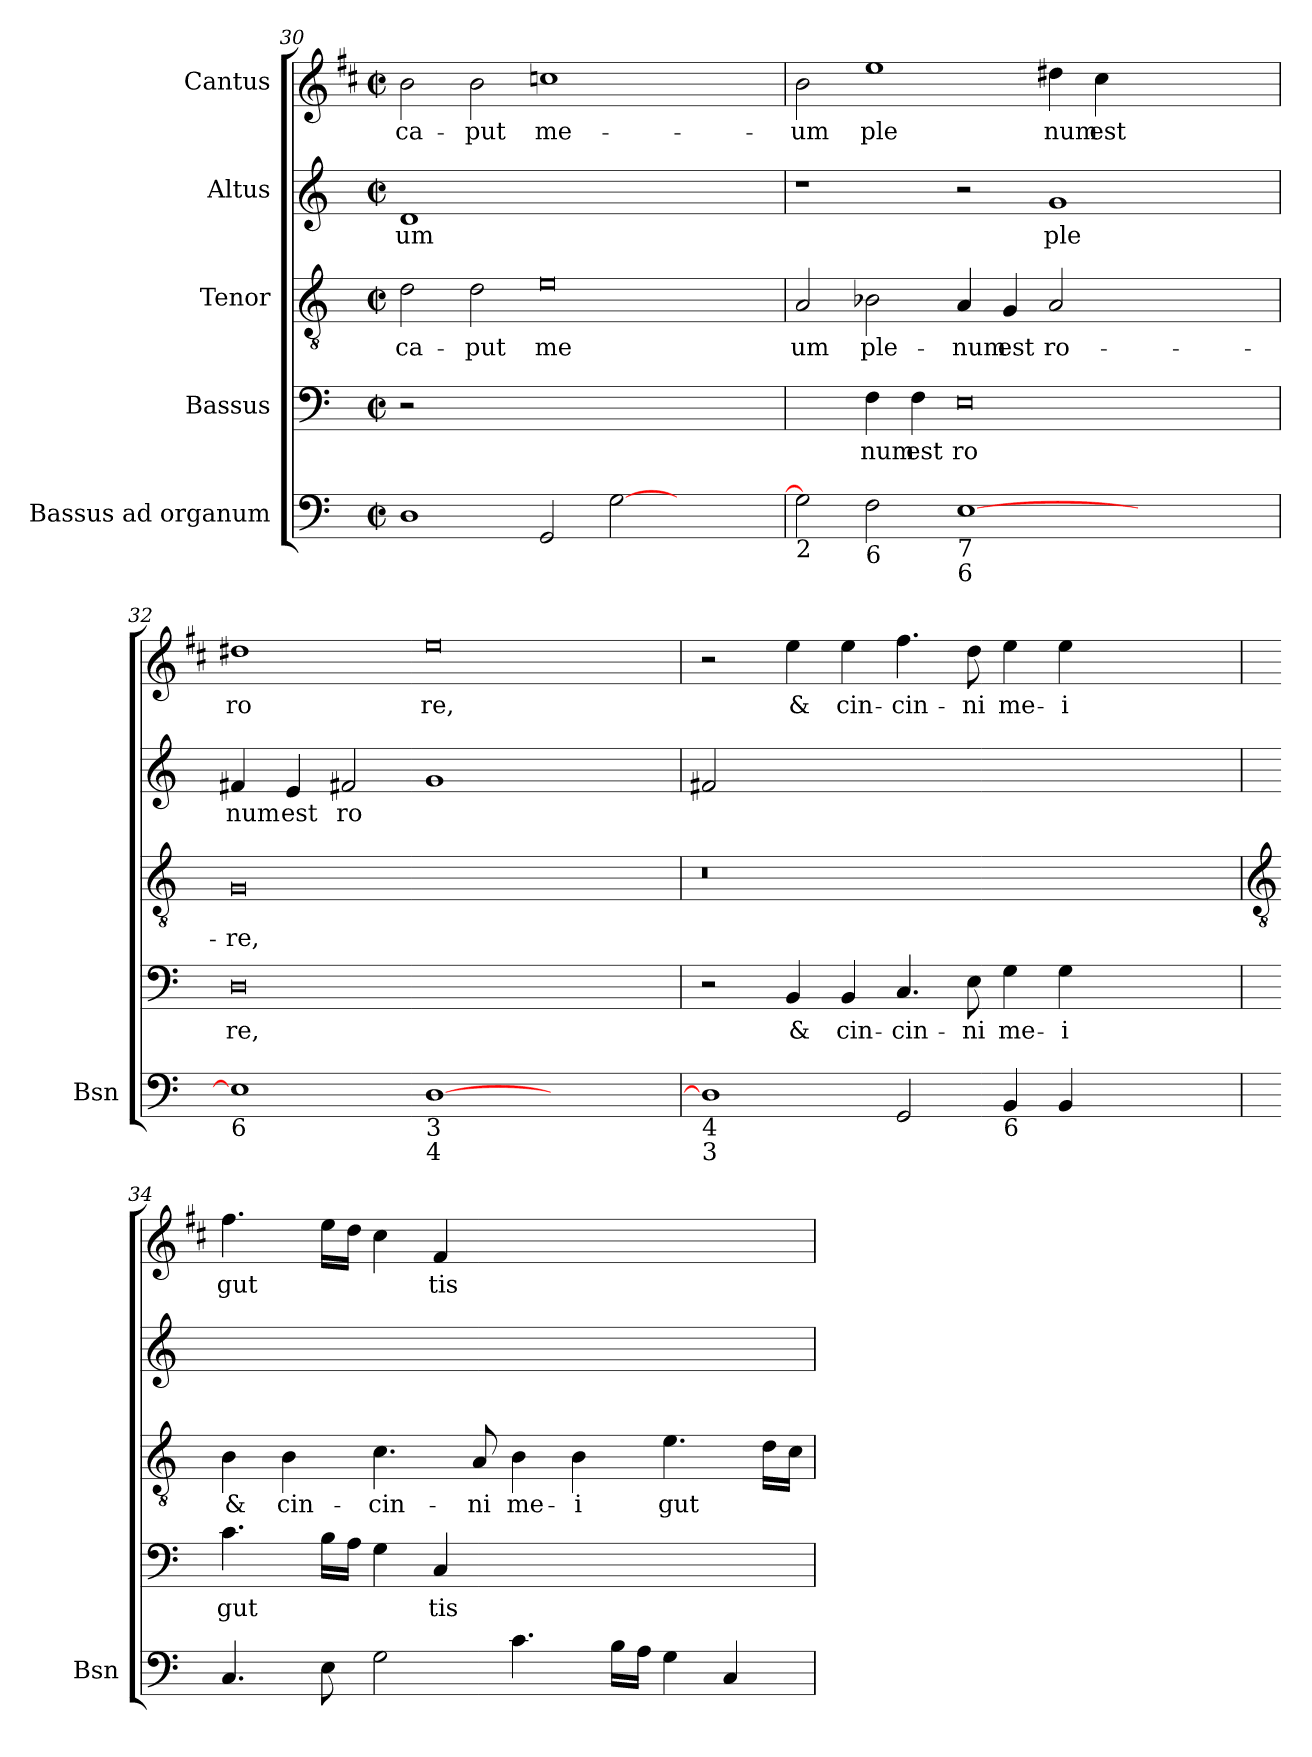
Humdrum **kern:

**kern	**kern	**text	**kern	**text	**kern	**text	**kern	**text
*part5	*part4	*part4	*part3	*part3	*part2	*part2	*part1	*part1
*staff5	*staff4	*staff4	*staff3	*staff3	*staff2	*staff2	*staff1	*staff1
*I"Bassus ad organum	*I"Bassus	*	*I"Tenor	*	*I"Altus	*	*I"Cantus	*
*I'Bsn	*	*	*	*	*	*	*	*
!!LO:LB:g=z
*clefF4	*clefF4	*	*clefGv2	*	*clefG2	*	*clefG2	*
*	*	*	*	*	*	*	*ITrd1c2	*
*k[]	*k[]	*	*k[]	*	*k[]	*	*k[]	*
*C:	*C:	*	*C:	*	*C:	*	*C:	*
*M4/2	*M4/2	*	*M4/2	*	*M4/2	*	*M4/2	*
*met(c|)	*met(c|)	*	*met(c|)	*	*met(c|)	*	*met(c|)	*
=30A	=30A	=30A	=30A	=30A	=30A	=30A	=30A	=30A
!	!	!	!	!LO:LY:b	!	!LO:LY:b	!	!LO:LY:b
1D	2r	.	2d	ca-	1d	-um	2a	ca-
!	!	!LO:LY:b	!	!LO:LY:b	!	!	!	!LO:LY:b
.	[2Gyy	ple-	2d	-put	.	.	2a	-put
!	!	!	!	!LO:LY:b	!	!	!	!LO:LY:b
2GG	0ryy	.	0e	me	0ryy	.	1b-X	me-
[2G	.	.	.	.	.	.	.	.
1ryy	.	.	.	.	.	.	1ryy	.
!!LO:LB:g=z
=31	=31	=31	=31	=31	=31	=31	=31	=31
!LO:TX:b:t=2	!	!	!	!	!	!	!	!
!	!	!	!	!LO:LY:b	!	!	!	!LO:LY:b
2G]	2Gyy]	.	2A	um	1r	.	2a	-um
!LO:TX:b:t=6	!	!	!	!	!	!	!	!
!	!	!LO:LY:b	!	!LO:LY:b	!	!	!	!LO:LY:b
2F	4F	-num	2B-X	ple-	.	.	1dd	ple
!	!	!LO:LY:b	!	!	!	!	!	!
.	4F	est	.	.	.	.	.	.
!LO:TX:b:t=7	!	!	!	!	!	!	!	!
!LO:TX:b:t=6	!	!	!	!	!	!	!	!
!	!	!LO:LY:b	!	!LO:LY:b	!	!	!	!
[1E	0E	ro	4A	-num	2r	.	.	.
!	!	!	!	!LO:LY:b	!	!	!	!
.	.	.	4G	est	.	.	.	.
!	!	!	!	!LO:LY:b	!	!LO:LY:b	!	!LO:LY:b
.	.	.	2A	ro-	1g	ple	4cc#X	num
!	!	!	!	!	!	!	!	!LO:LY:b
.	.	.	.	.	.	.	4b	est
1ryy	.	.	1ryy	.	.	.	1ryy	.
.	.	.	.	.	2ryy	.	.	.
=32	=32	=32	=32	=32	=32	=32	=32	=32
!LO:TX:b:t=6	!	!	!	!	!	!	!	!
!	!	!LO:LY:b	!	!LO:LY:b	!	!LO:LY:b	!	!LO:LY:b
1E]	0D	re,	0G	-re,	4f#X	num	1cc#X	ro
!	!	!	!	!	!	!LO:LY:b	!	!
.	.	.	.	.	4e	est	.	.
!	!	!	!	!	!	!LO:LY:b	!	!
.	.	.	.	.	2f#X	ro	.	.
!LO:TX:b:t=3	!	!	!	!	!	!	!	!
!LO:TX:b:t=4	!	!	!	!	!	!	!	!
!	!	!	!	!	!	!	!	!LO:LY:b
[1D	.	.	.	.	1g	.	0dd	re,
1ryy	1ryy	.	1ryy	.	1ryy	.	.	.
=33	=33	=33	=33	=33	=33	=33	=33	=33
!LO:TX:b:t=4	!	!	!	!	!	!	!	!
!LO:TX:b:t=3	!	!	!	!	!	!	!	!
1D]	2r	.	0r	.	2f#X	.	2r	.
!	!	!LO:LY:b	!	!	!	!LO:LY:b	!	!LO:LY:b
.	4BB	&	.	.	[1gyy	re,	4dd	&
!	!	!LO:LY:b	!	!	!	!	!	!LO:LY:b
.	4BB	cin-	.	.	.	.	4dd	cin-
!	!	!LO:LY:b	!	!	!	!	!	!LO:LY:b
2GG	4.C	-cin-	.	.	.	.	4.ee	-cin-
!	!	!LO:LY:b	!	!	!	!	!	!LO:LY:b
.	8E	-ni	.	.	.	.	8cc	-ni
!LO:TX:b:t=6	!	!	!	!	!	!	!	!
!	!	!LO:LY:b	!	!	!	!	!	!LO:LY:b
4BB	4G	me-	.	.	1.gyy_	.	4dd	me-
!	!	!LO:LY:b	!	!	!	!	!	!LO:LY:b
4BB	4G	-i	.	.	.	.	4dd	-i
1ryy	1ryy	.	1ryy	.	.	.	1ryy	.
!!LO:LB:g=z
=34	=34	=34	=34	=34	=34	=34	=34	=34
*	*	*	*clefGv2	*	*	*	*	*
!	!	!LO:LY:b	!	!LO:LY:b	!	!	!	!LO:LY:b
4.C	4.c	gut	4B	&	2gyy]	.	4.ee	gut
!	!	!	!	!LO:LY:b	!	!	!	!
.	.	.	4B	cin-	.	.	.	.
8E	16BLL	.	.	.	.	.	16ddLL	.
.	16AJJ	.	.	.	.	.	16ccJJ	.
!	!	!	!	!LO:LY:b	!	!	!	!
2G	4G	.	4.c	-cin-	1.ryy	.	4b	.
!	!	!LO:LY:b	!	!	!	!	!	!LO:LY:b
.	4C	tis	.	.	.	.	4e	tis
!	!	!	!	!LO:LY:b	!	!	!	!
.	.	.	8A	-ni	.	.	.	.
!	!	!	!	!LO:LY:b	!	!	!	!
4.c	1ryy	.	4B	me-	.	.	1ryy	.
!	!	!	!	!LO:LY:b	!	!	!	!
.	.	.	4B	-i	.	.	.	.
16BLL	.	.	.	.	.	.	.	.
16AJJ	.	.	.	.	.	.	.	.
!	!	!	!	!LO:LY:b	!	!	!	!
4G	.	.	4.e	gut	.	.	.	.
4C	.	.	.	.	.	.	.	.
.	.	.	16dLL	.	.	.	.	.
.	.	.	16cJJ	.	.	.	.	.
=	=	=	=	=	=	=	=	=
*-	*-	*-	*-	*-	*-	*-	*-	*-
